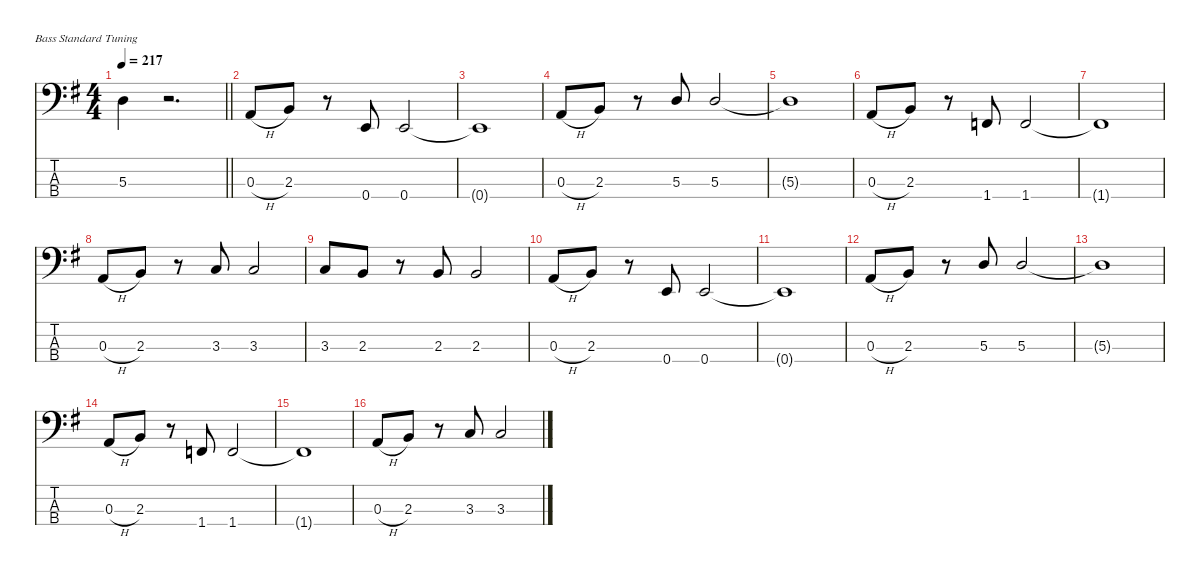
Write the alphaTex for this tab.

\defaultSystemsLayout 4
\hideDynamics
\bracketExtendMode nobrackets
\singleTrackTrackNamePolicy hidden
\multiTrackTrackNamePolicy hidden
\firstSystemTrackNameMode fullname
\firstSystemTrackNameOrientation horizontal
\otherSystemsTrackNameOrientation horizontal
\track ("Cliff Burton" "el.bs.") {defaultSystemsLayout 8 instrument electricbassfinger}
\staff {score tabs}
\tuning (G2 D2 A1 E1)
\ts (4 4)
\tempo 217
\clef f4
\barLineRight lightlight
\ks eminor
5.3{acc forcenatural}.4{dy f beam Down} r.2{d beam Down} |
0.3{h acc forcenatural}.8{beam Up} 2.3{acc forcenatural}.8{beam Up} r.8{beam Up} 0.4{acc forcenatural}.8{beam Up} 0.4{acc forcenatural}.2{beam Up} |
0.4{t acc forcenatural}.1{beam Up} |
0.3{h acc forcenatural}.8{beam Up} 2.3{acc forcenatural}.8{beam Up} r.8{beam Up} 5.3{acc forcenatural}.8{beam Up} 5.3{acc forcenatural}.2{beam Up} |
5.3{t acc forcenatural}.1{beam Down} |
0.3{h acc forcenatural}.8{beam Up} 2.3{acc forcenatural}.8{beam Up} r.8{beam Up} 1.4{acc forcenatural}.8{beam Up} 1.4{acc forcenatural}.2{beam Up} |
1.4{t acc forcenatural}.1{beam Up} |
0.3{h acc forcenatural}.8{beam Up} 2.3{acc forcenatural}.8{beam Up} r.8{beam Up} 3.3{acc forcenatural}.8{beam Up} 3.3{acc forcenatural}.2{beam Up} |
3.3{acc forcenatural}.8{beam Up} 2.3{acc forcenatural}.8{beam Up} r.8{beam Up} 2.3{acc forcenatural}.8{beam Up} 2.3{acc forcenatural}.2{beam Up} |
0.3{h acc forcenatural}.8{beam Up} 2.3{acc forcenatural}.8{beam Up} r.8{beam Up} 0.4{acc forcenatural}.8{beam Up} 0.4{acc forcenatural}.2{beam Up} |
0.4{t acc forcenatural}.1{beam Up} |
0.3{h acc forcenatural}.8{beam Up} 2.3{acc forcenatural}.8{beam Up} r.8{beam Up} 5.3{acc forcenatural}.8{beam Up} 5.3{acc forcenatural}.2{beam Up} |
5.3{t acc forcenatural}.1{beam Down} |
0.3{h acc forcenatural}.8{beam Up} 2.3{acc forcenatural}.8{beam Up} r.8{beam Up} 1.4{acc forcenatural}.8{beam Up} 1.4{acc forcenatural}.2{beam Up} |
1.4{t acc forcenatural}.1{beam Up} |
0.3{h acc forcenatural}.8{beam Up} 2.3{acc forcenatural}.8{beam Up} r.8{beam Up} 3.3{acc forcenatural}.8{beam Up} 3.3{acc forcenatural}.2{beam Up}
